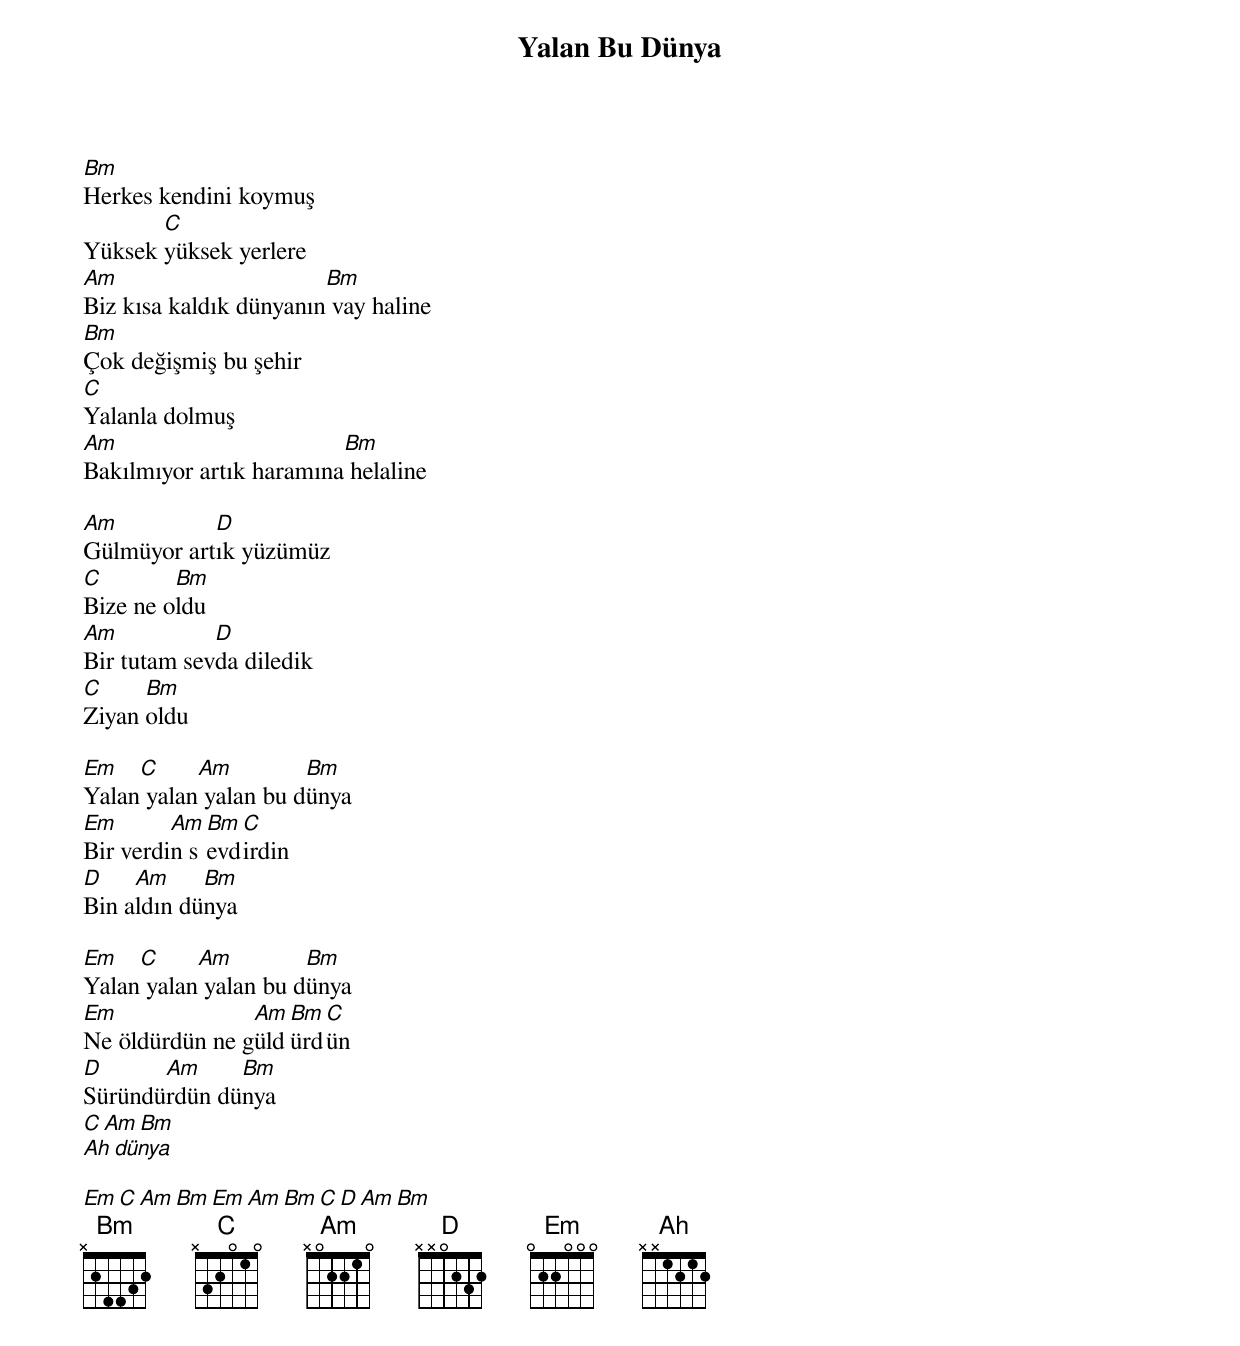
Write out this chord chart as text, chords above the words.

{title: Yalan Bu Dünya}
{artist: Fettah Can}

Bm
Herkes kendini koymuş
       C
Yüksek yüksek yerlere
Am                      Bm
Biz kısa kaldık dünyanın vay haline
Bm
Çok değişmiş bu şehir
C
Yalanla dolmuş
Am                       Bm
Bakılmıyor artık haramına helaline

Am          D
Gülmüyor artık yüzümüz
C        Bm
Bize ne oldu
Am           D
Bir tutam sevda diledik
C     Bm
Ziyan oldu

Em   C     Am         Bm
Yalan yalan yalan bu dünya
Em       Am Bm C
Bir verdin sevdirdin
D    Am     Bm
Bin aldın dünya

Em   C     Am         Bm
Yalan yalan yalan bu dünya
Em              Am Bm C
Ne öldürdün ne güldürdün
D      Am     Bm
Süründürdün dünya
C Am Bm
Ah dünya

Em  C  Am  Bm  Em  Am  Bm  C  D  Am  Bm
